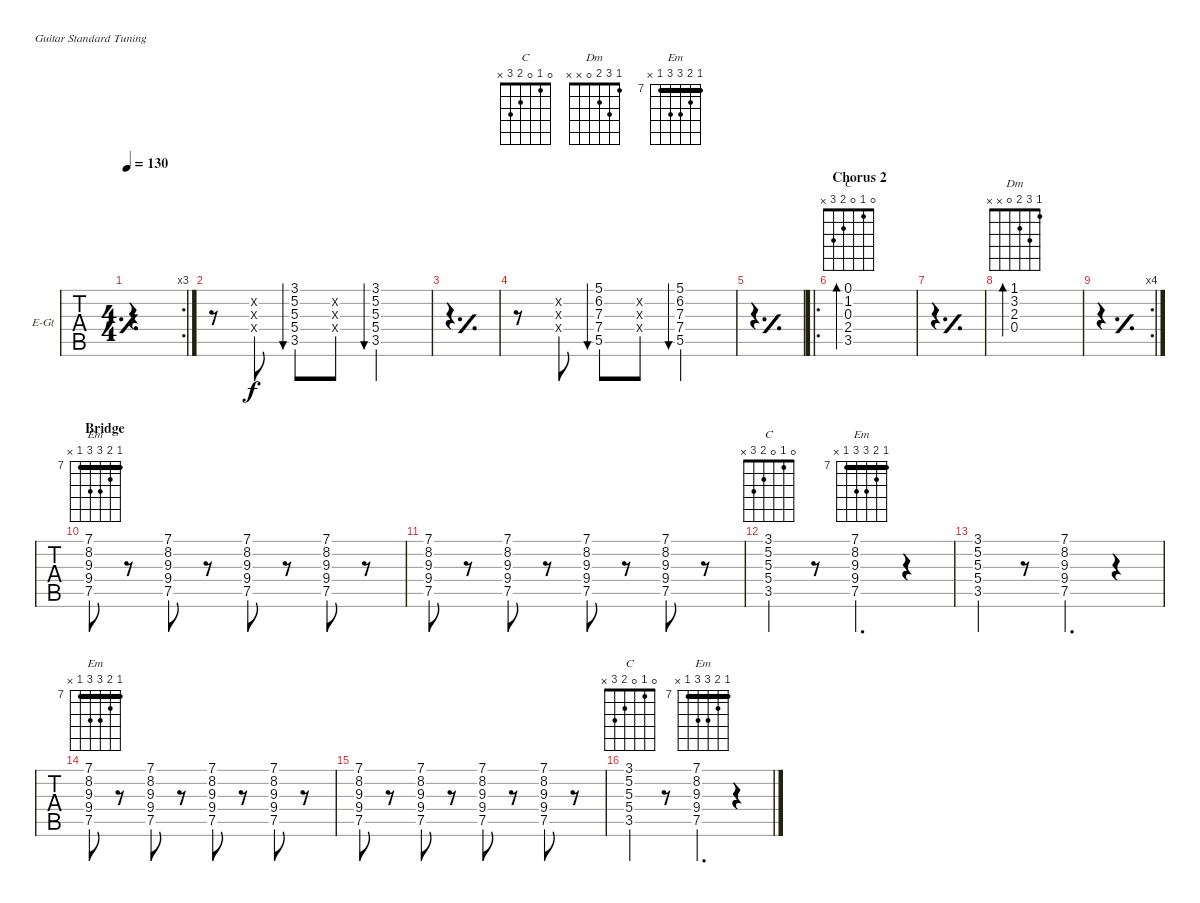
\defaultSystemsLayout 4
\bracketExtendMode groupsimilarinstruments
\firstSystemTrackNameOrientation horizontal
\otherSystemsTrackNameOrientation horizontal
\chordDiagramsInScore
\track ("Guitar" "E-Gt") {instrument overdrivenguitar}
\staff {tabs}
\tuning (E4 B3 G3 D3 A2 E2)
\chord ("C" 3 5 5 5 3 x) {barre 3}
\chord ("C" 0 1 0 2 3 x)
\chord ("Dm" 1 3 2 0 x x)
\chord ("Em" 7 8 9 9 7 x) {firstfret 7 barre 7}
\rc 3
\ts (4 4)
\tempo 130
\clef g2
\simile simple
\ks c
|
r.8 (0.3{x} 0.2{x} 0.4{x}).8 (3.5 5.4 5.3 5.2 3.1).8{bu 60} (0.3{x} 0.2{x} 0.4{x}).8 (3.5 5.4 5.3 5.2 3.1).2{bu 60} |
\simile simple
|
\simile none
r.8 (0.3{x} 0.2{x} 0.4{x}).8 (5.5 7.4 7.3 6.2 5.1).8{bu 60} (0.3{x} 0.2{x} 0.4{x}).8 (5.5 7.4 7.3 6.2 5.1).2{bu 60} |
\simile simple
|
\ro
\section ("" "Chorus 2")
\simile none
(3.5 2.4 0.3 1.2 0.1).1{bd 57 ch "C"} |
\simile simple
|
\simile none
(0.4 2.3 3.2 1.1).1{bd 54 ch "Dm"} |
\rc 4
\simile simple
|
\section ("" "Bridge")
\simile none
(7.5 9.4 9.3 8.2 7.1).8{ch "Em"} r.8 (7.5 9.4 9.3 8.2 7.1).8 r.8 (7.5 9.4 9.3 8.2 7.1).8 r.8 (7.5 9.4 9.3 8.2 7.1).8 r.8 |
(7.5 9.4 9.3 8.2 7.1).8 r.8 (7.5 9.4 9.3 8.2 7.1).8 r.8 (7.5 9.4 9.3 8.2 7.1).8 r.8 (7.5 9.4 9.3 8.2 7.1).8 r.8 |
(3.5 5.4 5.3 5.2 3.1).4{ch "C"} r.8 (7.5 9.4 9.3 8.2 7.1).4{d ch "Em"} r.4 |
(3.5 5.4 5.3 5.2 3.1).4 r.8 (7.5 9.4 9.3 8.2 7.1).4{d} r.4 |
(7.5 9.4 9.3 8.2 7.1).8{ch "Em"} r.8 (7.5 9.4 9.3 8.2 7.1).8 r.8 (7.5 9.4 9.3 8.2 7.1).8 r.8 (7.5 9.4 9.3 8.2 7.1).8 r.8 |
(7.5 9.4 9.3 8.2 7.1).8 r.8 (7.5 9.4 9.3 8.2 7.1).8 r.8 (7.5 9.4 9.3 8.2 7.1).8 r.8 (7.5 9.4 9.3 8.2 7.1).8 r.8 |
(3.5 5.4 5.3 5.2 3.1).4{ch "C"} r.8 (7.5 9.4 9.3 8.2 7.1).4{d ch "Em"} r.4
